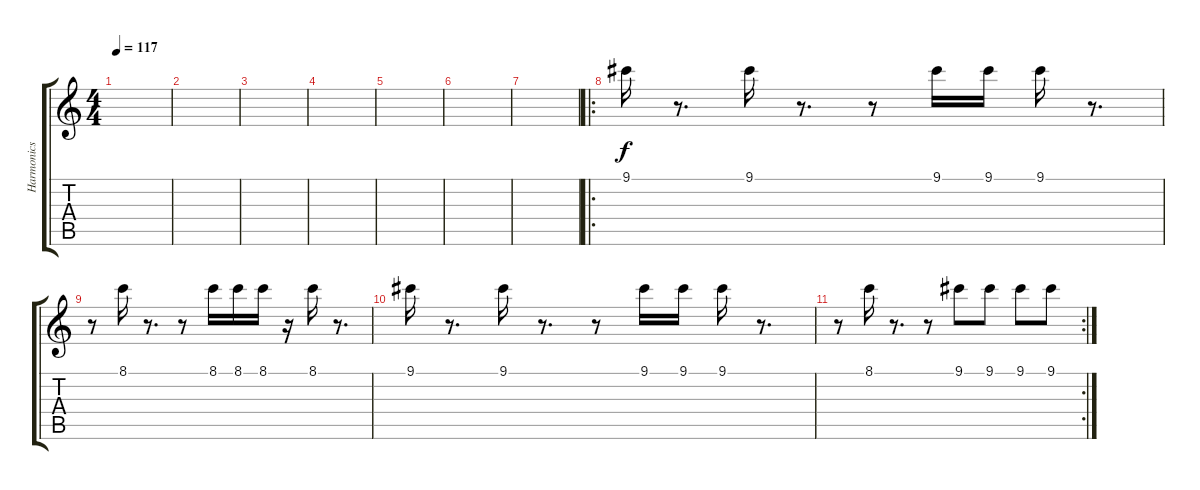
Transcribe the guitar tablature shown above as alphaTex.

\track ("Harmonics" "Harmonics") {instrument guitarharmonics}
\staff {score tabs}
\tuning (E4 B3 G3 D3 A2 E2) {hide}
\ts (4 4)
\tempo 117
\clef g2
\ks c
|
|
|
|
|
|
|
\ro
9.1.16{instrument guitarharmonics} r.8{d} 9.1.16 r.8{d} r.8 9.1.16 9.1.16 9.1.16 r.8{d} |
r.8 8.1.16 r.8{d} r.8 8.1.16 8.1.16 8.1.16 r.16 8.1.16 r.8{d} |
9.1.16 r.8{d} 9.1.16 r.8{d} r.8 9.1.16 9.1.16 9.1.16 r.8{d} |
\rc 2
r.8 8.1.16 r.8{d} r.8 9.1.8 9.1.8 9.1.8 9.1.8
